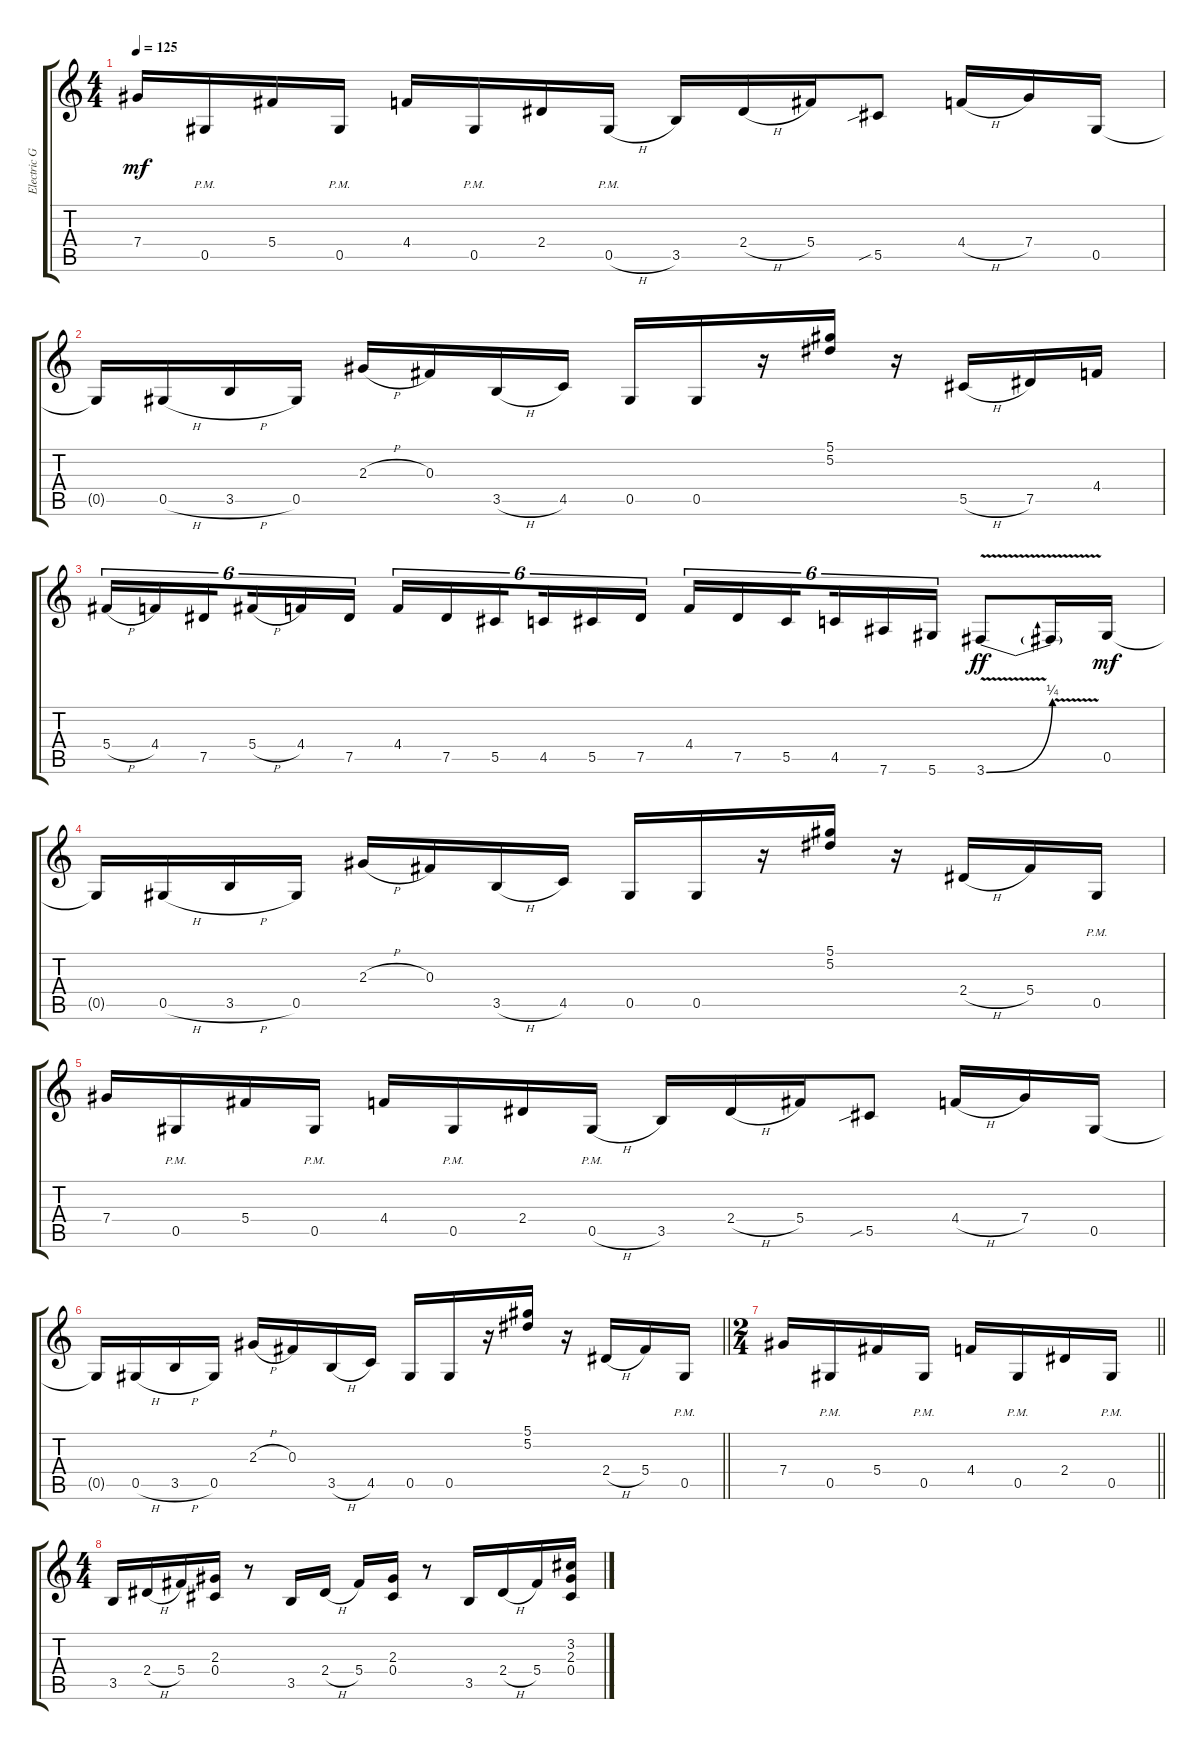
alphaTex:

\track ("Electric Guitar" "Electric G") {instrument distortionguitar}
\staff {score tabs}
\tuning (Eb4 Bb3 Gb3 Db3 Ab2 Eb2) {hide}
\ts (4 4)
\tempo 125
\clef g2
\ks c
7.4.16{dy mf} 0.5{pm}.16 5.4.16 0.5{pm}.16 4.4.16 0.5{pm}.16 2.4.16 0.5{h pm}.16 3.5.16 2.4{h}.16 5.4.16 5.5{sib}.8 4.4{h}.16 7.4.16 0.5.16 |
0.5{t}.16 0.5{h}.16 3.5{h}.16 0.5.16 2.3{h}.16 0.3.16 3.5{h}.16 4.5.16 0.5.16 0.5.16 r.16 (5.1 5.2).16 r.16 5.5{h}.16 7.5.16 4.4.16 |
5.4{h}.16{tu (6 4)} 4.4.16{tu (6 4)} 7.5.16{tu (6 4) beam splitsecondary} 5.4{h}.16{tu (6 4)} 4.4.16{tu (6 4)} 7.5.16{tu (6 4)} 4.4.16{tu (6 4)} 7.5.16{tu (6 4)} 5.5.16{tu (6 4) beam splitsecondary} 4.5.16{tu (6 4)} 5.5.16{tu (6 4)} 7.5.16{tu (6 4)} 4.4.16{tu (6 4)} 7.5.16{tu (6 4)} 5.5.16{tu (6 4) beam splitsecondary} 4.5.16{tu (6 4)} 7.6.16{tu (6 4)} 5.6.16{tu (6 4)} 3.6{be (bend 0 0 60 1) v}.8{dy ff} 3.6{v t}.16 0.5.16{dy mf} |
0.5{t}.16 0.5{h}.16 3.5{h}.16 0.5.16 2.3{h}.16 0.3.16 3.5{h}.16 4.5.16 0.5.16 0.5.16 r.16 (5.1 5.2).16 r.16 2.4{h}.16 5.4.16 0.5{pm}.16 |
7.4.16 0.5{pm}.16 5.4.16 0.5{pm}.16 4.4.16 0.5{pm}.16 2.4.16 0.5{h pm}.16 3.5.16 2.4{h}.16 5.4.16 5.5{sib}.8 4.4{h}.16 7.4.16 0.5.16 |
\barLineRight lightlight
0.5{t}.16 0.5{h}.16 3.5{h}.16 0.5.16 2.3{h}.16 0.3.16 3.5{h}.16 4.5.16 0.5.16 0.5.16 r.16 (5.1 5.2).16 r.16 2.4{h}.16 5.4.16 0.5{pm}.16 |
\ts (2 4)
\barLineRight lightlight
7.4.16 0.5{pm}.16 5.4.16 0.5{pm}.16 4.4.16 0.5{pm}.16 2.4.16 0.5{pm}.16 |
\ts (4 4)
3.5.16 2.4{h}.16 5.4.16 (2.3 0.4).16 r.8 3.5.16 2.4{h}.16 5.4.16 (2.3 0.4).16 r.8 3.5.16 2.4{h}.16 5.4.16 (3.2 2.3 0.4).16
